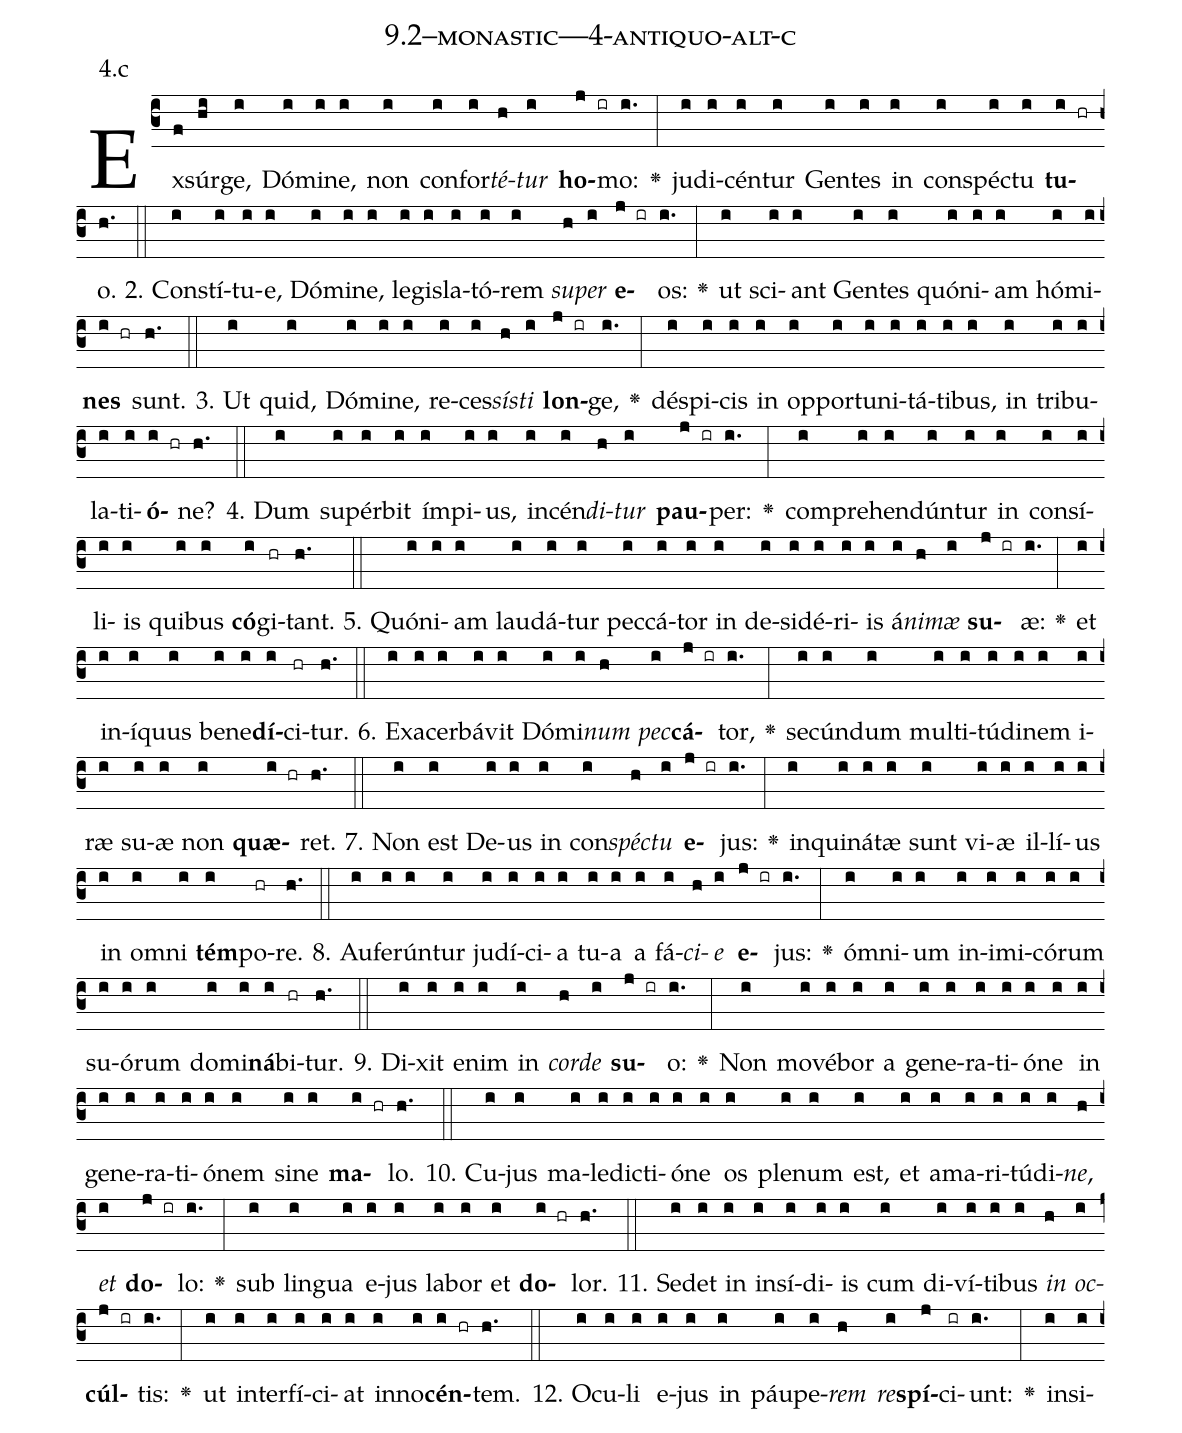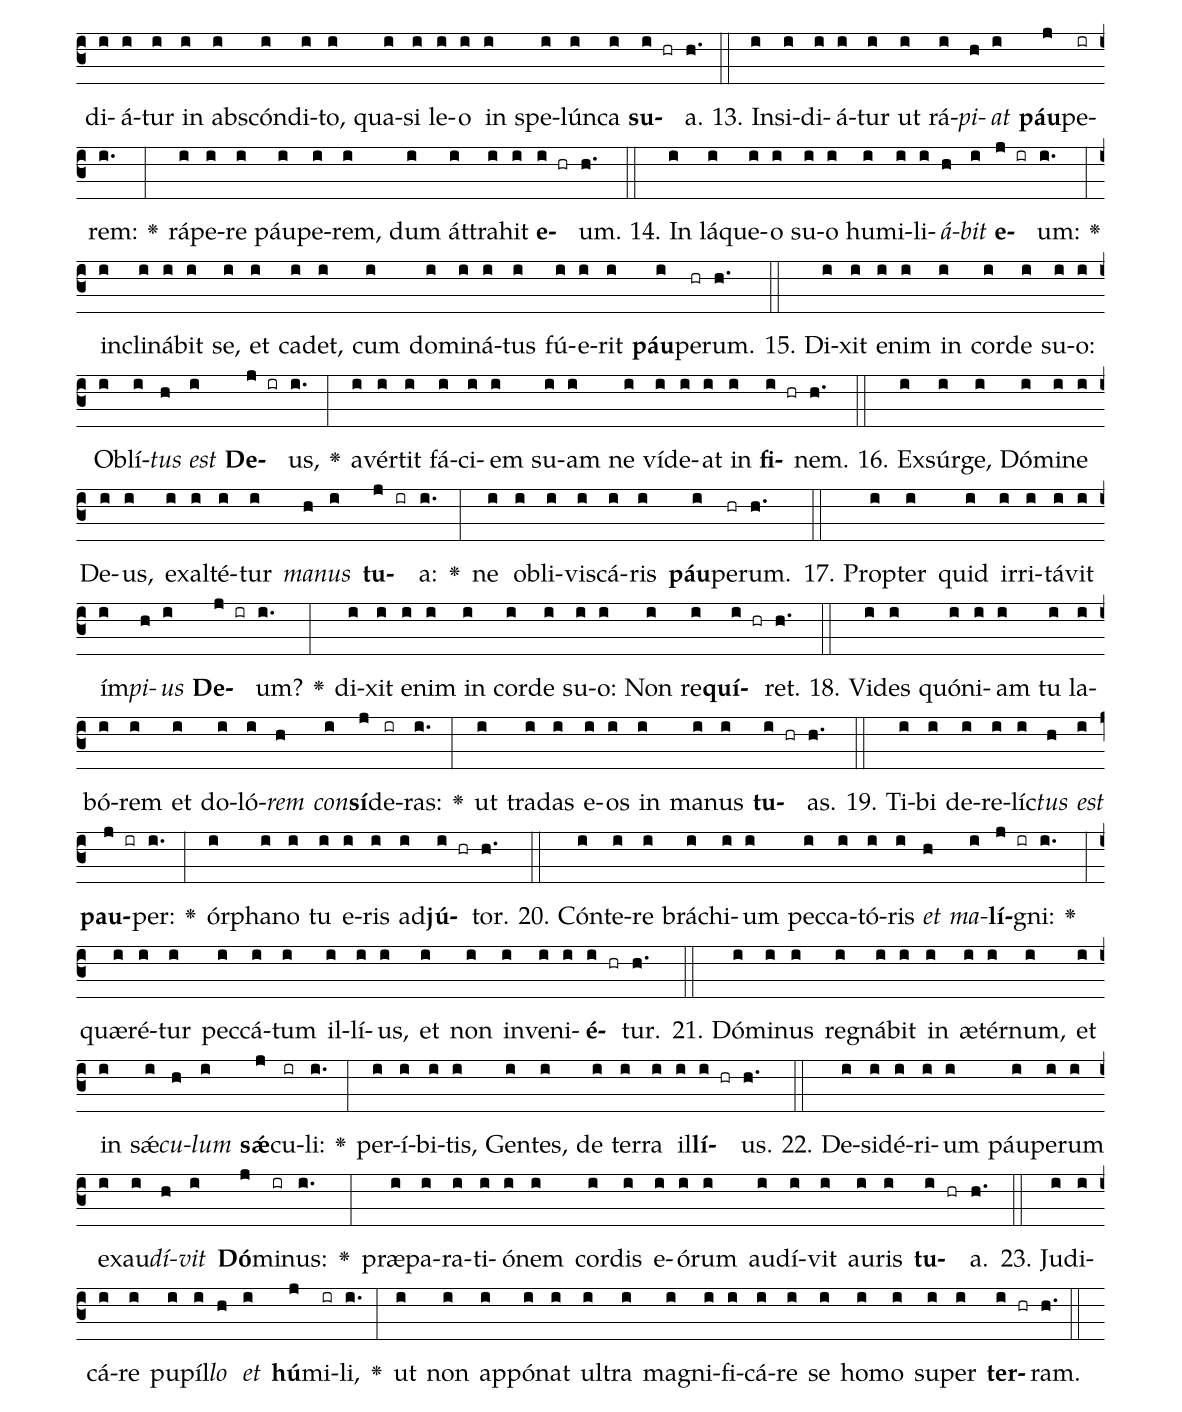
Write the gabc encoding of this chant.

name: 9.2--monastic---4-antiquo-alt-c;
annotation: 4.c;
%%
(c3)Ex(f)súr(hi)ge,(i) Dó(i)mi(i)ne,(i) non(i) con(i)for(i)<i>té</i>(h)<i>tur</i>(i) <b>ho</b>(j ir)mo:(i.) <v>\greheightstar</v>(:) ju(i)di(i)cén(i)tur(i) Gen(i)tes(i) in(i) con(i)spéc(i)tu(i) <b>tu</b>(i hr)o.(h.) (::)
2. Con(i)stí(i)tu(i)e,(i) Dó(i)mi(i)ne,(i) le(i)gis(i)la(i)tó(i)rem(i) <i>su</i>(h)<i>per</i>(i) <b>e</b>(j ir)os:(i.) <v>\greheightstar</v>(:) ut(i) sci(i)ant(i) Gen(i)tes(i) quón(i)i(i)am(i) hó(i)mi(i)<b>nes</b>(i hr) sunt.(h.) (::)
3. Ut(i) quid,(i) Dó(i)mi(i)ne,(i) re(i)ces(i)<i>sís</i>(h)<i>ti</i>(i) <b>lon</b>(j ir)ge,(i.) <v>\greheightstar</v>(:) dé(i)spi(i)cis(i) in(i) op(i)por(i)tu(i)ni(i)tá(i)ti(i)bus,(i) in(i) tri(i)bu(i)la(i)ti(i)<b>ó</b>(i hr)ne?(h.) (::)
4. Dum(i) su(i)pér(i)bit(i) ím(i)pi(i)us,(i) in(i)cén(i)<i>di</i>(h)<i>tur</i>(i) <b>pau</b>(j ir)per:(i.) <v>\greheightstar</v>(:) com(i)pre(i)hen(i)dún(i)tur(i) in(i) con(i)sí(i)li(i)is(i) qui(i)bus(i) <b>có</b>(i)gi(hr)tant.(h.) (::)
5. Quón(i)i(i)am(i) lau(i)dá(i)tur(i) pec(i)cá(i)tor(i) in(i) de(i)si(i)dé(i)ri(i)is(i) á(i)<i>ni</i>(h)<i>mæ</i>(i) <b>su</b>(j ir)æ:(i.) <v>\greheightstar</v>(:) et(i) in(i)í(i)quus(i) be(i)ne(i)<b>dí</b>(i)ci(hr)tur.(h.) (::)
6. Ex(i)a(i)cer(i)bá(i)vit(i) Dó(i)mi(i)<i>num</i>(h) <i>pec</i>(i)<b>cá</b>(j ir)tor,(i.) <v>\greheightstar</v>(:) se(i)cún(i)dum(i) mul(i)ti(i)tú(i)di(i)nem(i) i(i)ræ(i) su(i)æ(i) non(i) <b>quæ</b>(i hr)ret.(h.) (::)
7. Non(i) est(i) De(i)us(i) in(i) con(i)<i>spéc</i>(h)<i>tu</i>(i) <b>e</b>(j ir)jus:(i.) <v>\greheightstar</v>(:) in(i)qui(i)ná(i)tæ(i) sunt(i) vi(i)æ(i) il(i)lí(i)us(i) in(i) om(i)ni(i) <b>tém</b>(i)po(hr)re.(h.) (::)
8. Au(i)fe(i)rún(i)tur(i) ju(i)dí(i)ci(i)a(i) tu(i)a(i) a(i) fá(i)<i>ci</i>(h)<i>e</i>(i) <b>e</b>(j ir)jus:(i.) <v>\greheightstar</v>(:) óm(i)ni(i)um(i) in(i)i(i)mi(i)có(i)rum(i) su(i)ó(i)rum(i) do(i)mi(i)<b>ná</b>(i)bi(hr)tur.(h.) (::)
9. Di(i)xit(i) e(i)nim(i) in(i) <i>cor</i>(h)<i>de</i>(i) <b>su</b>(j ir)o:(i.) <v>\greheightstar</v>(:) Non(i) mo(i)vé(i)bor(i) a(i) ge(i)ne(i)ra(i)ti(i)ó(i)ne(i) in(i) ge(i)ne(i)ra(i)ti(i)ó(i)nem(i) si(i)ne(i) <b>ma</b>(i hr)lo.(h.) (::)
10. Cu(i)jus(i) ma(i)le(i)dic(i)ti(i)ó(i)ne(i) os(i) ple(i)num(i) est,(i) et(i) a(i)ma(i)ri(i)tú(i)di(i)<i>ne</i>,(h) <i>et</i>(i) <b>do</b>(j ir)lo:(i.) <v>\greheightstar</v>(:) sub(i) lin(i)gua(i) e(i)jus(i) la(i)bor(i) et(i) <b>do</b>(i hr)lor.(h.) (::)
11. Se(i)det(i) in(i) in(i)sí(i)di(i)is(i) cum(i) di(i)ví(i)ti(i)bus(i) <i>in</i>(h) <i>oc</i>(i)<b>cúl</b>(j ir)tis:(i.) <v>\greheightstar</v>(:) ut(i) in(i)ter(i)fí(i)ci(i)at(i) in(i)no(i)<b>cén</b>(i hr)tem.(h.) (::)
12. O(i)cu(i)li(i) e(i)jus(i) in(i) páu(i)pe(i)<i>rem</i>(h) <i>re</i>(i)<b>spí</b>(j)ci(ir)unt:(i.) <v>\greheightstar</v>(:) in(i)si(i)di(i)á(i)tur(i) in(i) abs(i)cón(i)di(i)to,(i) qua(i)si(i) le(i)o(i) in(i) spe(i)lún(i)ca(i) <b>su</b>(i hr)a.(h.) (::)
13. In(i)si(i)di(i)á(i)tur(i) ut(i) rá(i)<i>pi</i>(h)<i>at</i>(i) <b>páu</b>(j)pe(ir)rem:(i.) <v>\greheightstar</v>(:) rá(i)pe(i)re(i) páu(i)pe(i)rem,(i) dum(i) át(i)tra(i)hit(i) <b>e</b>(i hr)um.(h.) (::)
14. In(i) lá(i)que(i)o(i) su(i)o(i) hu(i)mi(i)li(i)<i>á</i>(h)<i>bit</i>(i) <b>e</b>(j ir)um:(i.) <v>\greheightstar</v>(:) in(i)cli(i)ná(i)bit(i) se,(i) et(i) ca(i)det,(i) cum(i) do(i)mi(i)ná(i)tus(i) fú(i)e(i)rit(i) <b>páu</b>(i)pe(hr)rum.(h.) (::)
15. Di(i)xit(i) e(i)nim(i) in(i) cor(i)de(i) su(i)o:(i) Ob(i)lí(i)<i>tus</i>(h) <i>est</i>(i) <b>De</b>(j ir)us,(i.) <v>\greheightstar</v>(:) a(i)vér(i)tit(i) fá(i)ci(i)em(i) su(i)am(i) ne(i) ví(i)de(i)at(i) in(i) <b>fi</b>(i hr)nem.(h.) (::)
16. Ex(i)súr(i)ge,(i) Dó(i)mi(i)ne(i) De(i)us,(i) ex(i)al(i)té(i)tur(i) <i>ma</i>(h)<i>nus</i>(i) <b>tu</b>(j ir)a:(i.) <v>\greheightstar</v>(:) ne(i) ob(i)li(i)vis(i)cá(i)ris(i) <b>páu</b>(i)pe(hr)rum.(h.) (::)
17. Prop(i)ter(i) quid(i) ir(i)ri(i)tá(i)vit(i) ím(i)<i>pi</i>(h)<i>us</i>(i) <b>De</b>(j ir)um?(i.) <v>\greheightstar</v>(:) di(i)xit(i) e(i)nim(i) in(i) cor(i)de(i) su(i)o:(i) Non(i) re(i)<b>quí</b>(i hr)ret.(h.) (::)
18. Vi(i)des(i) quón(i)i(i)am(i) tu(i) la(i)bó(i)rem(i) et(i) do(i)ló(i)<i>rem</i>(h) <i>con</i>(i)<b>sí</b>(j)de(ir)ras:(i.) <v>\greheightstar</v>(:) ut(i) tra(i)das(i) e(i)os(i) in(i) ma(i)nus(i) <b>tu</b>(i hr)as.(h.) (::)
19. Ti(i)bi(i) de(i)re(i)líc(i)<i>tus</i>(h) <i>est</i>(i) <b>pau</b>(j ir)per:(i.) <v>\greheightstar</v>(:) ór(i)pha(i)no(i) tu(i) e(i)ris(i) ad(i)<b>jú</b>(i hr)tor.(h.) (::)
20. Cón(i)te(i)re(i) brá(i)chi(i)um(i) pec(i)ca(i)tó(i)ris(i) <i>et</i>(h) <i>ma</i>(i)<b>lí</b>(j ir)gni:(i.) <v>\greheightstar</v>(:) quæ(i)ré(i)tur(i) pec(i)cá(i)tum(i) il(i)lí(i)us,(i) et(i) non(i) in(i)ve(i)ni(i)<b>é</b>(i hr)tur.(h.) (::)
21. Dó(i)mi(i)nus(i) re(i)gná(i)bit(i) in(i) æ(i)tér(i)num,(i) et(i) in(i) sǽ(i)<i>cu</i>(h)<i>lum</i>(i) <b>sǽ</b>(j)cu(ir)li:(i.) <v>\greheightstar</v>(:) per(i)í(i)bi(i)tis,(i) Gen(i)tes,(i) de(i) ter(i)ra(i) il(i)<b>lí</b>(i hr)us.(h.) (::)
22. De(i)si(i)dé(i)ri(i)um(i) páu(i)pe(i)rum(i) ex(i)au(i)<i>dí</i>(h)<i>vit</i>(i) <b>Dó</b>(j)mi(ir)nus:(i.) <v>\greheightstar</v>(:) præ(i)pa(i)ra(i)ti(i)ó(i)nem(i) cor(i)dis(i) e(i)ó(i)rum(i) au(i)dí(i)vit(i) au(i)ris(i) <b>tu</b>(i hr)a.(h.) (::)
23. Ju(i)di(i)cá(i)re(i) pu(i)píl(i)<i>lo</i>(h) <i>et</i>(i) <b>hú</b>(j)mi(ir)li,(i.) <v>\greheightstar</v>(:) ut(i) non(i) ap(i)pó(i)nat(i) ul(i)tra(i) ma(i)gni(i)fi(i)cá(i)re(i) se(i) ho(i)mo(i) su(i)per(i) <b>ter</b>(i hr)ram.(h.) (::)
